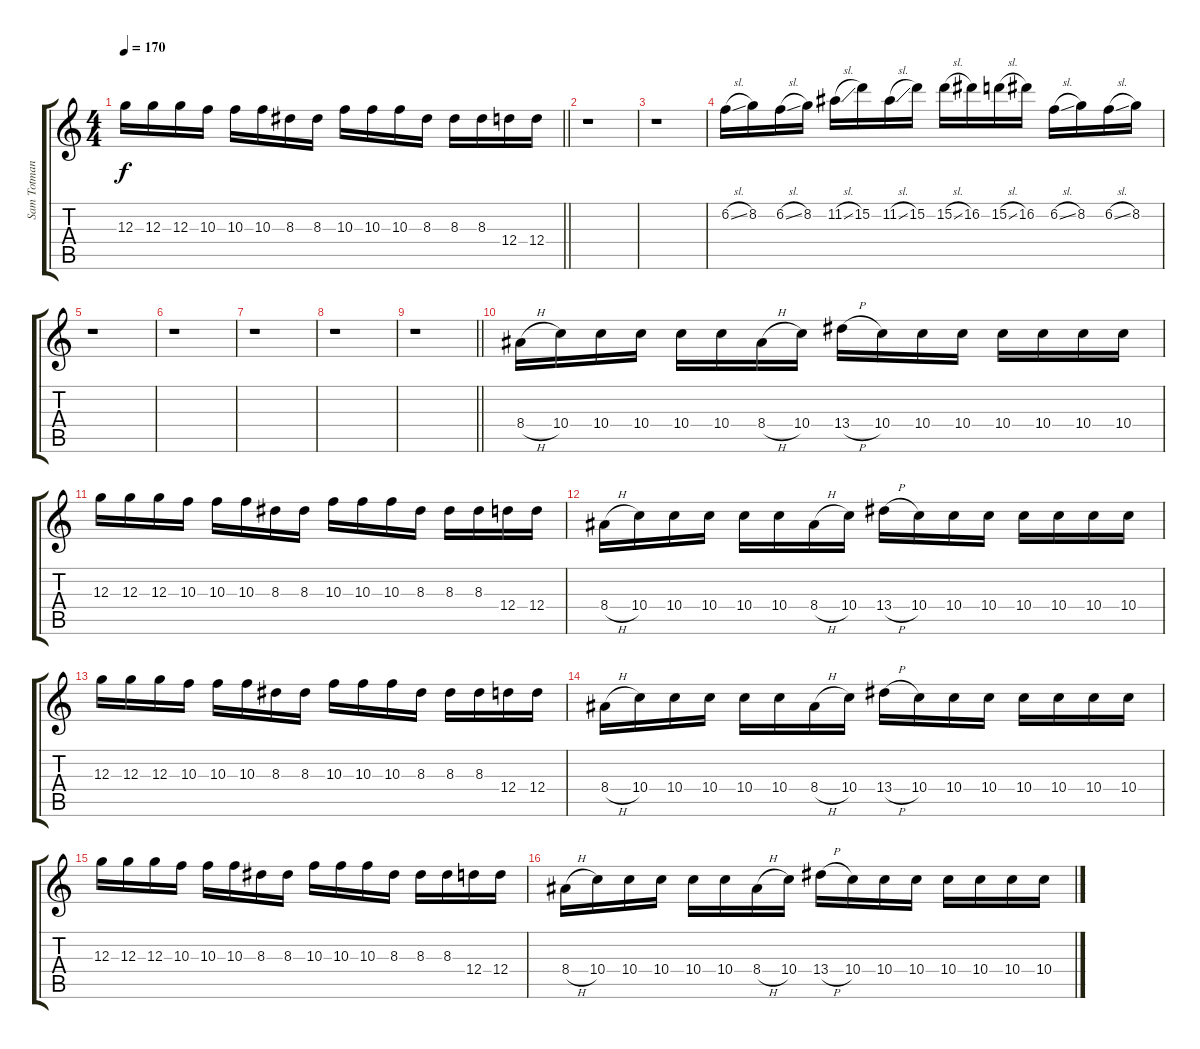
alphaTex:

\track ("Sam Totman (Lead Guitar)" "Sam Totman") {instrument distortionguitar}
\staff {score tabs}
\tuning (E4 B3 G3 D3 A2 E2) {hide}
\ts (4 4)
\tempo 170
\clef g2
\barLineRight lightlight
\ks aminor
12.3.16{dy f} 12.3.16 12.3.16 10.3.16 10.3.16 10.3.16 8.3.16 8.3.16 10.3.16 10.3.16 10.3.16 8.3.16 8.3.16 8.3.16 12.4.16 12.4.16 |
r.1 |
r.1 |
6.2{sl}.16 8.2.16 6.2{sl}.16 8.2.16 11.2{sl}.16 15.2.16 11.2{sl}.16 15.2.16 15.2{sl}.16 16.2.16 15.2{sl}.16 16.2.16 6.2{sl}.16 8.2.16 6.2{sl}.16 8.2.16 |
r.1 |
r.1 |
r.1 |
r.1 |
\barLineRight lightlight
r.1 |
8.4{h}.16 10.4.16 10.4.16 10.4.16 10.4.16 10.4.16 8.4{h}.16 10.4.16 13.4{h}.16 10.4.16 10.4.16 10.4.16 10.4.16 10.4.16 10.4.16 10.4.16 |
12.3.16 12.3.16 12.3.16 10.3.16 10.3.16 10.3.16 8.3.16 8.3.16 10.3.16 10.3.16 10.3.16 8.3.16 8.3.16 8.3.16 12.4.16 12.4.16 |
8.4{h}.16 10.4.16 10.4.16 10.4.16 10.4.16 10.4.16 8.4{h}.16 10.4.16 13.4{h}.16 10.4.16 10.4.16 10.4.16 10.4.16 10.4.16 10.4.16 10.4.16 |
12.3.16 12.3.16 12.3.16 10.3.16 10.3.16 10.3.16 8.3.16 8.3.16 10.3.16 10.3.16 10.3.16 8.3.16 8.3.16 8.3.16 12.4.16 12.4.16 |
8.4{h}.16 10.4.16 10.4.16 10.4.16 10.4.16 10.4.16 8.4{h}.16 10.4.16 13.4{h}.16 10.4.16 10.4.16 10.4.16 10.4.16 10.4.16 10.4.16 10.4.16 |
12.3.16 12.3.16 12.3.16 10.3.16 10.3.16 10.3.16 8.3.16 8.3.16 10.3.16 10.3.16 10.3.16 8.3.16 8.3.16 8.3.16 12.4.16 12.4.16 |
8.4{h}.16 10.4.16 10.4.16 10.4.16 10.4.16 10.4.16 8.4{h}.16 10.4.16 13.4{h}.16 10.4.16 10.4.16 10.4.16 10.4.16 10.4.16 10.4.16 10.4.16
